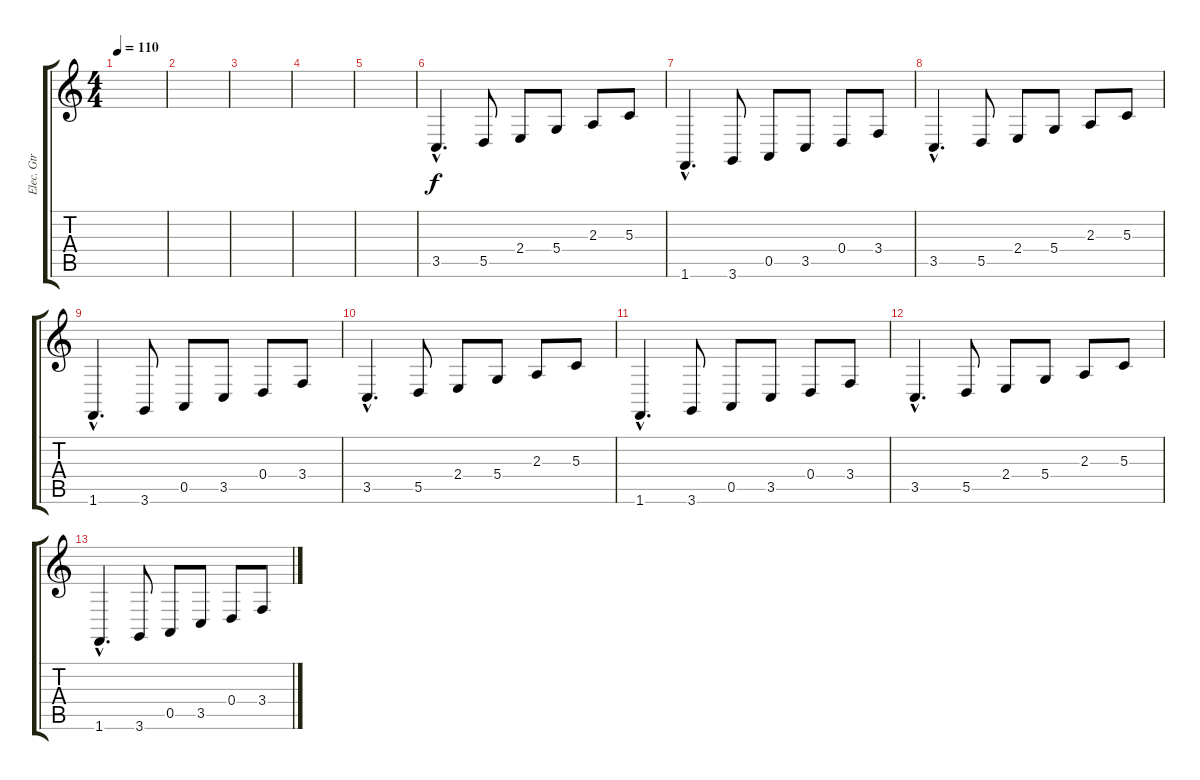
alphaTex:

\track ("Elec. Gtr" "Elec. Gtr") {instrument lead8bassandlead}
\staff {score tabs}
\tuning (E4 B3 G3 D3 A2 E2) {hide}
\ts (4 4)
\tempo 110
\clef g2
\ks c
|
|
|
|
|
3.5{hac}.4{d} 5.5.8 2.4.8 5.4.8 2.3.8 5.3.8 |
1.6{hac}.4{d} 3.6.8 0.5.8 3.5.8 0.4.8 3.4.8 |
3.5{hac}.4{d} 5.5.8 2.4.8 5.4.8 2.3.8 5.3.8 |
1.6{hac}.4{d} 3.6.8 0.5.8 3.5.8 0.4.8 3.4.8 |
3.5{hac}.4{d} 5.5.8 2.4.8 5.4.8 2.3.8 5.3.8 |
1.6{hac}.4{d} 3.6.8 0.5.8 3.5.8 0.4.8 3.4.8 |
3.5{hac}.4{d} 5.5.8 2.4.8 5.4.8 2.3.8 5.3.8 |
1.6{hac}.4{d} 3.6.8 0.5.8 3.5.8 0.4.8 3.4.8
